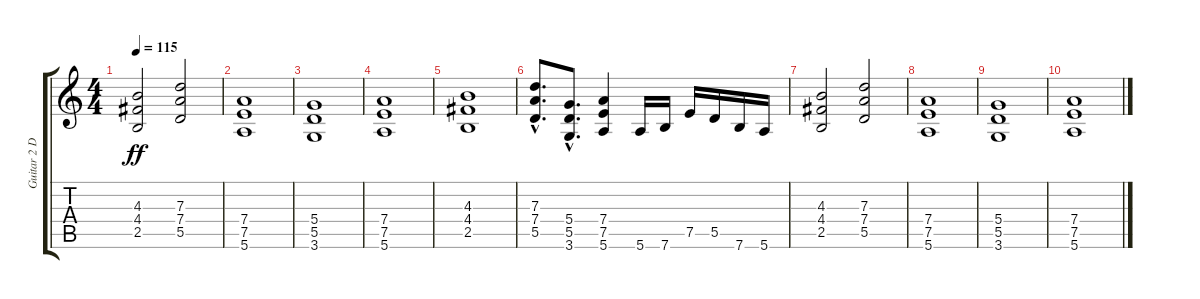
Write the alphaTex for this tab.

\track ("Guitar 2 Distorted" "Guitar 2 D") {instrument distortionguitar}
\staff {score tabs}
\tuning (E4 B3 G3 D3 A2 E2) {hide}
\ts (4 4)
\tempo 115
\clef g2
\ks c
(4.3 4.4 2.5).2{dy ff} (7.3 7.4 5.5).2 |
(7.4 7.5 5.6).1 |
(5.4 5.5 3.6).1 |
(7.4 7.5 5.6).1 |
(4.3 4.4 2.5).1 |
(7.3{hac} 7.4{hac} 5.5{hac}).8{d} (5.4{hac} 5.5{hac} 3.6{hac}).8{d} (7.4 7.5 5.6).4 5.6.16 7.6.16 7.5.16 5.5.16 7.6.16 5.6.16 |
(4.3 4.4 2.5).2 (7.3 7.4 5.5).2 |
(7.4 7.5 5.6).1 |
(5.4 5.5 3.6).1 |
(7.4 7.5 5.6).1
